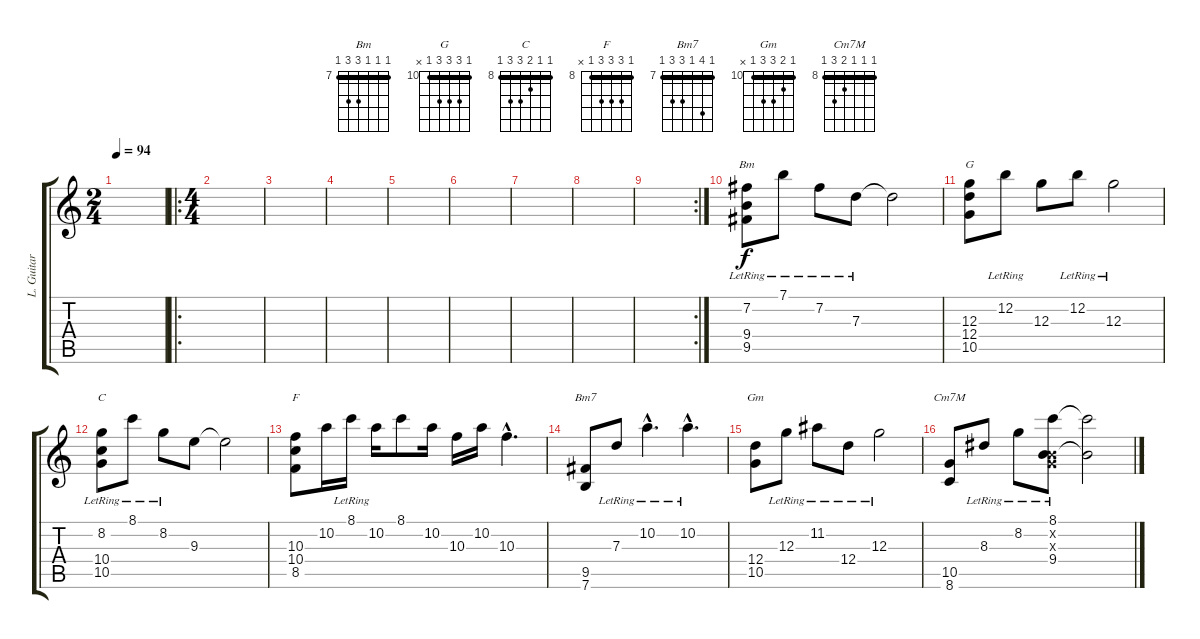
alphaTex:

\track ("L. Guitar" "L. Guitar") {instrument acousticguitarsteel}
\staff {score tabs}
\tuning (E4 B3 G3 D3 A2 E2) {hide}
\chord ("Bm" 7 7 7 9 9 7) {firstfret 7 barre 7}
\chord ("G" 10 12 12 12 10 x) {firstfret 10 barre 10}
\chord ("C" 8 8 9 10 10 8) {firstfret 8 barre 8}
\chord ("F" 8 10 10 10 8 x) {firstfret 8 barre 8}
\chord ("Bm7" 7 10 7 9 9 7) {firstfret 7 barre 7}
\chord ("Gm" 10 11 12 12 10 x) {firstfret 10 barre 10}
\chord ("Cm7M" 8 8 8 9 10 8) {firstfret 8 barre 8}
\ts (2 4)
\tempo 94
\clef g2
\ks c
|
\ro
\ts (4 4)
|
|
|
|
|
|
|
\rc 2
|
(7.2{lr} 9.4{lr} 9.5{lr}).8{ch "Bm"} 7.1{lr}.8 7.2{lr}.8 7.3{lr}.8 7.3{t}.2 |
(12.3 12.4 10.5).8{ch "G"} 12.2{lr}.8 12.3.8 12.2{lr}.8 12.3{lr}.2 |
(8.2{lr} 10.4 10.5).8{ch "C"} 8.1{lr}.8 8.2{lr}.8 9.3.8 9.3{t}.2 |
(10.3 10.4 8.5).8{ch "F"} 10.2.16 8.1{lr}.16 10.2.16 8.1.8 10.2.16 10.3.16 10.2.16 10.3{hac}.4{d} |
(9.5 7.6).8{ch "Bm7"} 7.3{lr}.8 10.2{hac lr}.4{d} 10.2{hac lr}.4{d} |
(12.4 10.5).8{ch "Gm"} 12.3{lr}.8 11.2{lr}.8 12.4{lr}.8 12.3{lr}.2 |
(10.5 8.6).8{ch "Cm7M"} 8.3{lr}.8 8.2{lr}.8 (8.1{lr} 0.2{x} 0.3{x} 9.4{lr}).8 (8.1{t} 9.4{t}).2
